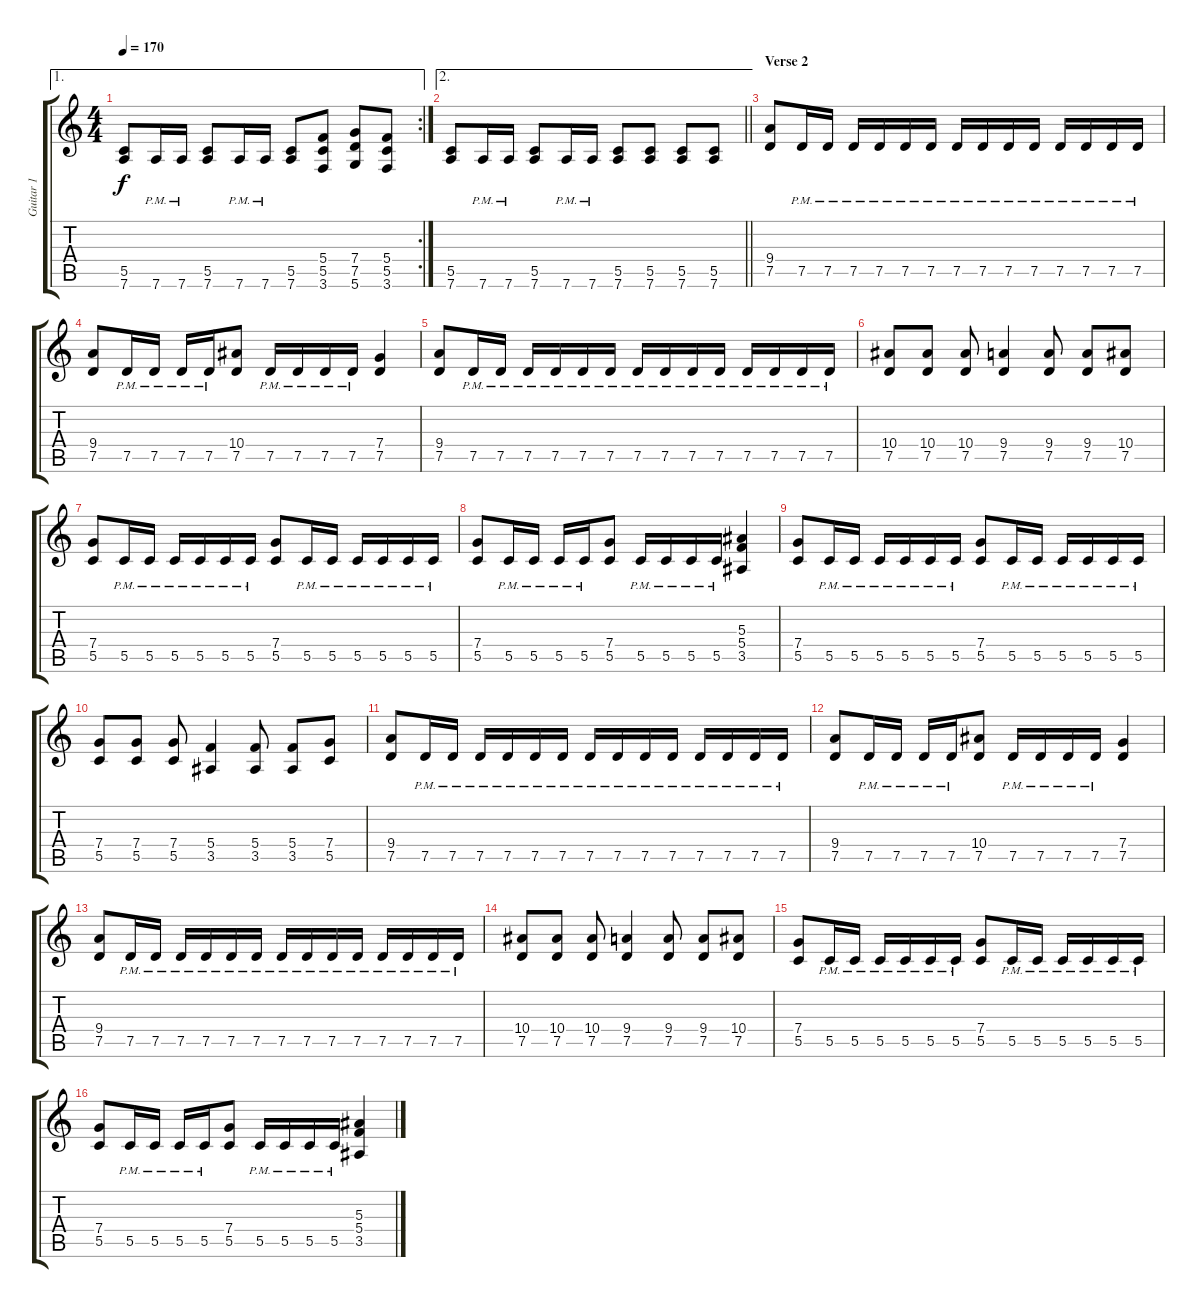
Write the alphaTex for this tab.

\track ("Guitar 1" "Guitar 1") {instrument distortionguitar}
\staff {score tabs}
\tuning (D4 A3 F3 C3 G2 D2) {hide}
\ae 1
\rc 2
\ts (4 4)
\tempo 170
\clef g2
\ks c
(5.5 7.6).8{dy f} 7.6{pm}.16 7.6{pm}.16 (5.5 7.6).8 7.6{pm}.16 7.6{pm}.16 (5.5 7.6).8 (5.4 5.5 3.6).8 (7.4 7.5 5.6).8 (5.4 5.5 3.6).8 |
\ae 2
\barLineRight lightlight
(5.5 7.6).8 7.6{pm}.16 7.6{pm}.16 (5.5 7.6).8 7.6{pm}.16 7.6{pm}.16 (5.5 7.6).8 (5.5 7.6).8 (5.5 7.6).8 (5.5 7.6).8 |
\section ("" "Verse 2")
(9.4 7.5).8 7.5{pm}.16 7.5{pm}.16 7.5{pm}.16 7.5{pm}.16 7.5{pm}.16 7.5{pm}.16 7.5{pm}.16 7.5{pm}.16 7.5{pm}.16 7.5{pm}.16 7.5{pm}.16 7.5{pm}.16 7.5{pm}.16 7.5{pm}.16 |
(9.4 7.5).8 7.5{pm}.16 7.5{pm}.16 7.5{pm}.16 7.5{pm}.16 (10.4 7.5).8 7.5{pm}.16 7.5{pm}.16 7.5{pm}.16 7.5{pm}.16 (7.4 7.5).4 |
(9.4 7.5).8 7.5{pm}.16 7.5{pm}.16 7.5{pm}.16 7.5{pm}.16 7.5{pm}.16 7.5{pm}.16 7.5{pm}.16 7.5{pm}.16 7.5{pm}.16 7.5{pm}.16 7.5{pm}.16 7.5{pm}.16 7.5{pm}.16 7.5{pm}.16 |
(10.4 7.5).8 (10.4 7.5).8 (10.4 7.5).8 (9.4 7.5).4 (9.4 7.5).8 (9.4 7.5).8 (10.4 7.5).8 |
(7.4 5.5).8 5.5{pm}.16 5.5{pm}.16 5.5{pm}.16 5.5{pm}.16 5.5{pm}.16 5.5{pm}.16 (7.4 5.5).8 5.5{pm}.16 5.5{pm}.16 5.5{pm}.16 5.5{pm}.16 5.5{pm}.16 5.5{pm}.16 |
(7.4 5.5).8 5.5{pm}.16 5.5{pm}.16 5.5{pm}.16 5.5{pm}.16 (7.4 5.5).8 5.5{pm}.16 5.5{pm}.16 5.5{pm}.16 5.5{pm}.16 (5.3 5.4 3.5).4 |
(7.4 5.5).8 5.5{pm}.16 5.5{pm}.16 5.5{pm}.16 5.5{pm}.16 5.5{pm}.16 5.5{pm}.16 (7.4 5.5).8 5.5{pm}.16 5.5{pm}.16 5.5{pm}.16 5.5{pm}.16 5.5{pm}.16 5.5{pm}.16 |
(7.4 5.5).8 (7.4 5.5).8 (7.4 5.5).8 (5.4 3.5).4 (5.4 3.5).8 (5.4 3.5).8 (7.4 5.5).8 |
(9.4 7.5).8 7.5{pm}.16 7.5{pm}.16 7.5{pm}.16 7.5{pm}.16 7.5{pm}.16 7.5{pm}.16 7.5{pm}.16 7.5{pm}.16 7.5{pm}.16 7.5{pm}.16 7.5{pm}.16 7.5{pm}.16 7.5{pm}.16 7.5{pm}.16 |
(9.4 7.5).8 7.5{pm}.16 7.5{pm}.16 7.5{pm}.16 7.5{pm}.16 (10.4 7.5).8 7.5{pm}.16 7.5{pm}.16 7.5{pm}.16 7.5{pm}.16 (7.4 7.5).4 |
(9.4 7.5).8 7.5{pm}.16 7.5{pm}.16 7.5{pm}.16 7.5{pm}.16 7.5{pm}.16 7.5{pm}.16 7.5{pm}.16 7.5{pm}.16 7.5{pm}.16 7.5{pm}.16 7.5{pm}.16 7.5{pm}.16 7.5{pm}.16 7.5{pm}.16 |
(10.4 7.5).8 (10.4 7.5).8 (10.4 7.5).8 (9.4 7.5).4 (9.4 7.5).8 (9.4 7.5).8 (10.4 7.5).8 |
(7.4 5.5).8 5.5{pm}.16 5.5{pm}.16 5.5{pm}.16 5.5{pm}.16 5.5{pm}.16 5.5{pm}.16 (7.4 5.5).8 5.5{pm}.16 5.5{pm}.16 5.5{pm}.16 5.5{pm}.16 5.5{pm}.16 5.5{pm}.16 |
(7.4 5.5).8 5.5{pm}.16 5.5{pm}.16 5.5{pm}.16 5.5{pm}.16 (7.4 5.5).8 5.5{pm}.16 5.5{pm}.16 5.5{pm}.16 5.5{pm}.16 (5.3 5.4 3.5).4
